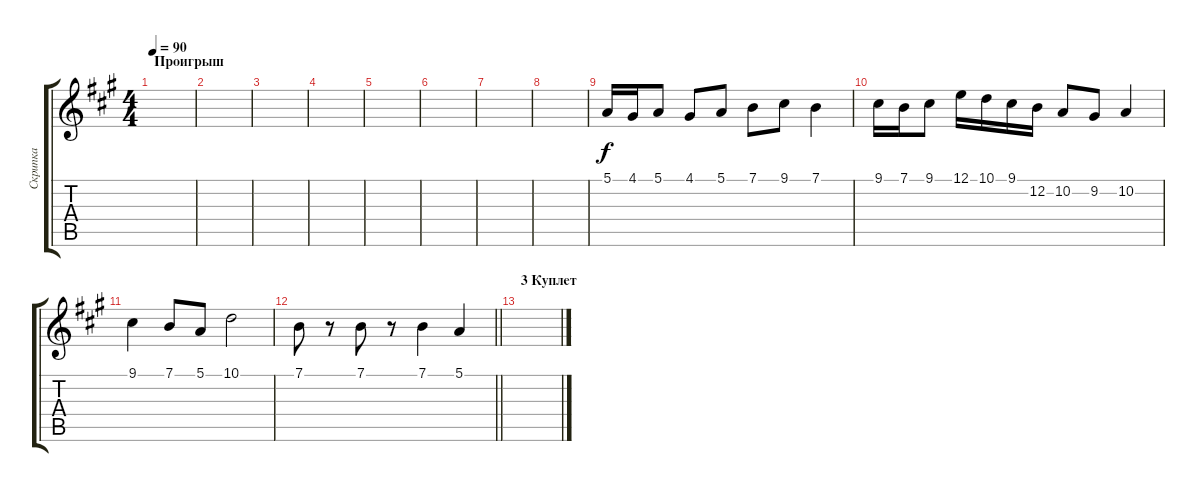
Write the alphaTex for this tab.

\track ("Скрипка" "Скрипка") {instrument stringensemble1}
\staff {score tabs}
\tuning (E4 B3 G3 D3 A2 E2) {hide}
\ts (4 4)
\section ("" "Проигрыш")
\tempo 90
\clef g2
\ks f#minor
|
|
|
|
|
|
|
|
5.1.16 4.1.16 5.1.8 4.1.8 5.1.8 7.1.8 9.1.8 7.1.4 |
9.1.16 7.1.16 9.1.8 12.1.16 10.1.16 9.1.16 12.2.16 10.2.8 9.2.8 10.2.4 |
9.1.4 7.1.8 5.1.8 10.1.2 |
\barLineRight lightlight
7.1.8 r.8 7.1.8 r.8 7.1.4 5.1.4 |
\section ("" "3 Куплет")
